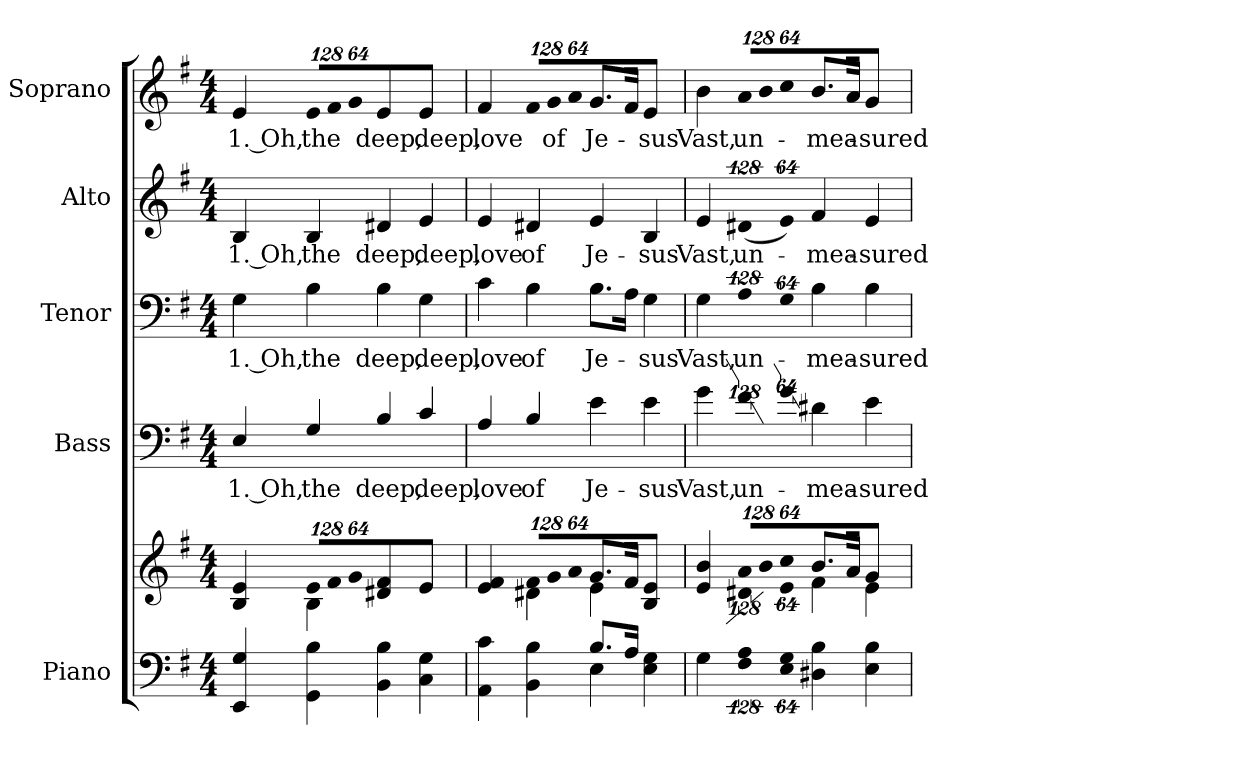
**kern	**kern	**kern	**text	**kern	**text	**kern	**text	**kern	**text
*part5	*part5	*part4	*part4	*part3	*part3	*part2	*part2	*part1	*part1
*staff6	*staff5	*staff4	*staff4	*staff3	*staff3	*staff2	*staff2	*staff1	*staff1
*I"Piano	*	*I"Bass	*	*I"Tenor	*	*I"Alto	*	*I"Soprano	*
*I'Pno.	*	*I'B.	*	*I'T.	*	*I'A.	*	*I'S.	*
!!LO:PB:g=z
*clefF4	*clefG2	*clefF4	*	*clefF4	*	*clefG2	*	*clefG2	*
*	*	*ITrd7c12	*	*	*	*	*	*	*
*k[f#]	*k[f#]	*k[f#]	*	*k[f#]	*	*k[f#]	*	*k[f#]	*
*G:	*G:	*G:	*	*G:	*	*G:	*	*G:	*
*M4/4	*M4/4	*M4/4	*	*M4/4	*	*M4/4	*	*M4/4	*
*MM100	*MM100	*MM100	*	*MM100	*	*MM100	*	*MM100	*
=1	=1	=1	=1	=1	=1	=1	=1	=1	=1
*	*^	*	*	*	*	*	*	*	*
!	!	!	!	!LO:LY:b:color=#000000	!	!	!	!	!	!
!	!	!	!	!	!	!LO:LY:b:color=#000000	!	!	!	!
!	!	!	!	!	!	!	!	!LO:LY:b:color=#000000	!	!
!	!	!	!	!	!	!	!	!	!	!LO:LY:b:color=#000000
4EEi/ 4Gi	4Bi/ 4ei	4ryy	4EEi/	1. Oh,	4Gi\	1. Oh,	4Bi/	1. Oh,	4ei/	1. Oh,
*	*Xbrackettup	*	*	*	*	*	*	*	*	*
!	!LO:N:vis=8	!	!	!	!	!	!	!	!	!
!	!	!	!	!LO:LY:b:color=#000000	!	!	!	!	!	!
!	!	!	!	!	!	!LO:LY:b:color=#000000	!	!	!	!
!	!	!	!	!	!	!	!	!LO:LY:b:color=#000000	!	!
*	*	*	*	*	*	*	*	*	*Xbrackettup	*
!	!	!	!	!	!	!	!	!	!LO:N:vis=8	!
!	!	!	!	!	!	!	!	!	!	!LO:LY:b:color=#000000
4GGi\ 4Bi	1024%85ei/L	4Bi\	4GGi/	the	4Bi\	the	4Bi/	the	1024%85ei/L	the
!	!LO:N:vis=8	!	!	!	!	!	!	!	!LO:N:vis=8	!
.	1024%85f#i/	.	.	.	.	.	.	.	1024%85f#i/	.
!	!LO:N:vis=8	!	!	!	!	!	!	!	!LO:N:vis=8	!
.	512%43gi/J	.	.	.	.	.	.	.	512%43gi/J	.
!	!	!	!	!LO:LY:b:color=#000000	!	!	!	!	!	!
!	!	!	!	!	!	!LO:LY:b:color=#000000	!	!	!	!
!	!	!	!	!	!	!	!	!LO:LY:b:color=#000000	!	!
!	!	!	!	!	!	!	!	!	!	!LO:LY:b:color=#000000
4BBi\ 4Bi	4d#Xi/ 4f#i	2ryy	4BBi/	deep,	4Bi\	deep,	4d#Xi/	deep,	4ei/	deep,
!	!	!	!	!LO:LY:b:color=#000000	!	!	!	!	!	!
!	!	!	!	!	!	!LO:LY:b:color=#000000	!	!	!	!
!	!	!	!	!	!	!	!	!LO:LY:b:color=#000000	!	!
!	!	!	!	!	!	!	!	!	!	!LO:LY:b:color=#000000
4Ci\ 4Gi	4ei/	.	4Ci/	deep,	4Gi\	deep,	4ei/	deep,	4ei/	deep,
=2	=2	=2	=2	=2	=2	=2	=2	=2	=2	=2
*^	*	*	*	*	*	*	*	*	*	*
!	!	!	!	!	!LO:LY:b:color=#000000	!	!	!	!	!	!
!	!	!	!	!	!	!	!LO:LY:b:color=#000000	!	!	!	!
!	!	!	!	!	!	!	!	!	!LO:LY:b:color=#000000	!	!
!	!	!	!	!	!	!	!	!	!	!	!LO:LY:b:color=#000000
4AAi\ 4ci	2ryy	4ei/ 4f#i	4ryy	4AAi/	love	4ci\	love	4ei/	love	4f#i/	love
!	!	!LO:N:vis=8	!	!	!	!	!	!	!	!	!
!	!	!	!	!	!LO:LY:b:color=#000000	!	!	!	!	!	!
!	!	!	!	!	!	!	!LO:LY:b:color=#000000	!	!	!	!
!	!	!	!	!	!	!	!	!	!LO:LY:b:color=#000000	!LO:N:vis=8	!
4BBi\ 4Bi	.	1024%85f#i/L	4d#Xi\	4BBi/	of	4Bi\	of	4d#Xi/	of	1024%85f#i/L	.
!	!	!LO:N:vis=8	!	!	!	!	!	!	!	!LO:N:vis=8	!
!	!	!	!	!	!	!	!	!	!	!	!LO:LY:b:color=#000000
.	.	1024%85gi/	.	.	.	.	.	.	.	1024%85gi/	of
!	!	!LO:N:vis=8	!	!	!	!	!	!	!	!LO:N:vis=8	!
.	.	512%43ai/J	.	.	.	.	.	.	.	512%43ai/J	.
!	!	!	!	!	!LO:LY:b:color=#000000	!	!	!	!	!	!
!	!	!	!	!	!	!	!LO:LY:b:color=#000000	!	!	!	!
!	!	!	!	!	!	!	!	!	!LO:LY:b:color=#000000	!	!
!	!	!	!	!	!	!	!	!	!	!	!LO:LY:b:color=#000000
8.Bi/L	4Ei\	8.gi/L	4ei\	4Ei\	Je-	8.Bi\L	Je-	4ei/	Je-	8.gi/L	Je-
16Ai/Jk	.	16f#i/Jk	.	.	.	16Ai\Jk	.	.	.	16f#i/Jk	.
!	!	!	!	!	!LO:LY:b:color=#000000	!	!	!	!	!	!
!	!	!	!	!	!	!	!LO:LY:b:color=#000000	!	!	!	!
!	!	!	!	!	!	!	!	!	!LO:LY:b:color=#000000	!	!
!	!	!	!	!	!	!	!	!	!	!	!LO:LY:b:color=#000000
4Ei\ 4Gi	4ryy	4Bi/ 4ei	4ryy	4Ei\	-sus	4Gi\	-sus	4Bi/	-sus	4ei/	-sus
*v	*v	*	*	*	*	*	*	*	*	*	*
=3	=3	=3	=3	=3	=3	=3	=3	=3	=3	=3
*^	*	*	*	*	*	*	*	*	*	*
!	!	!	!	!	!LO:LY:b:color=#000000	!	!	!	!	!	!
*v	*v	*	*	*	*	*	*	*	*	*	*
*^	*	*	*	*	*	*	*	*	*	*
!	!	!	!	!	!	!	!LO:LY:b:color=#000000	!	!	!	!
*v	*v	*	*	*	*	*	*	*	*	*	*
*^	*	*	*	*	*	*	*	*	*	*
!	!	!	!	!	!	!	!	!	!LO:LY:b:color=#000000	!	!
*v	*v	*	*	*	*	*	*	*	*	*	*
*^	*	*	*	*	*	*	*	*	*	*
!	!	!	!	!	!	!	!	!	!	!	!LO:LY:b:color=#000000
*v	*v	*	*	*	*	*	*	*	*	*	*
4Gi\	4ei/ 4bi	4ryy	4Gi\	Vast,	4Gi\	Vast,	4ei/	Vast,	4bi\	Vast,
!LO:N:vis=4	!LO:N:vis=8	!	!	!	!	!	!	!	!	!
*	*	*brackettup	*	*	*	*	*	*	*	*
!	!	!LO:N:vis=4	!LO:N:vis=4	!	!	!	!	!	!	!
!	!	!	!	!LO:LY:b:color=#000000	!LO:N:vis=4	!	!	!	!	!
!	!	!	!	!	!	!LO:LY:b:color=#000000	!LO:N:vis=4	!	!	!
!	!	!	!	!	!	!	!	!LO:LY:b:color=#000000	!LO:N:vis=8	!
!	!	!	!	!	!	!	!	!	!	!LO:LY:b:color=#000000
512%85F#i\ 512%85Ai	1024%85ai/L	512%85d#Xi\	512%85F#i\	un-	512%85Ai\	un-	(512%85d#Xi/	un-	1024%85ai\L	un-
!	!LO:N:vis=8	!	!	!	!	!	!	!	!LO:N:vis=8	!
.	1024%85bi/	.	.	.	.	.	.	.	1024%85bi\	.
!LO:N:vis=8	!LO:N:vis=8	!LO:N:vis=8	!LO:N:vis=8	!	!LO:N:vis=8	!	!LO:N:vis=8	!	!LO:N:vis=8	!
512%43Ei\ 512%43Gi	512%43cci/J	512%43ei\	512%43Gi\	.	512%43Gi\	.	512%43ei/)	.	512%43cci\J	.
!	!	!	!	!LO:LY:b:color=#000000	!	!	!	!	!	!
!	!	!	!	!	!	!LO:LY:b:color=#000000	!	!	!	!
!	!	!	!	!	!	!	!	!LO:LY:b:color=#000000	!	!
!	!	!	!	!	!	!	!	!	!	!LO:LY:b:color=#000000
4D#Xi\ 4Bi	8.bi/L	4f#i\	4D#Xi\	-mea-	4Bi\	-mea-	4f#i/	-mea-	8.bi/L	-mea-
.	16ai/Jk	.	.	.	.	.	.	.	16ai/Jk	.
!	!	!	!	!LO:LY:b:color=#000000	!	!	!	!	!	!
!	!	!	!	!	!	!LO:LY:b:color=#000000	!	!	!	!
!	!	!	!	!	!	!	!	!LO:LY:b:color=#000000	!	!
!	!	!	!	!	!	!	!	!	!	!LO:LY:b:color=#000000
4Ei\ 4Bi	4gi/	4ei\	4Ei\	-sured	4Bi\	-sured	4ei/	-sured	4gi/	-sured
*	*v	*v	*	*	*	*	*	*	*	*
=	=	=	=	=	=	=	=	=	=
*-	*-	*-	*-	*-	*-	*-	*-	*-	*-
